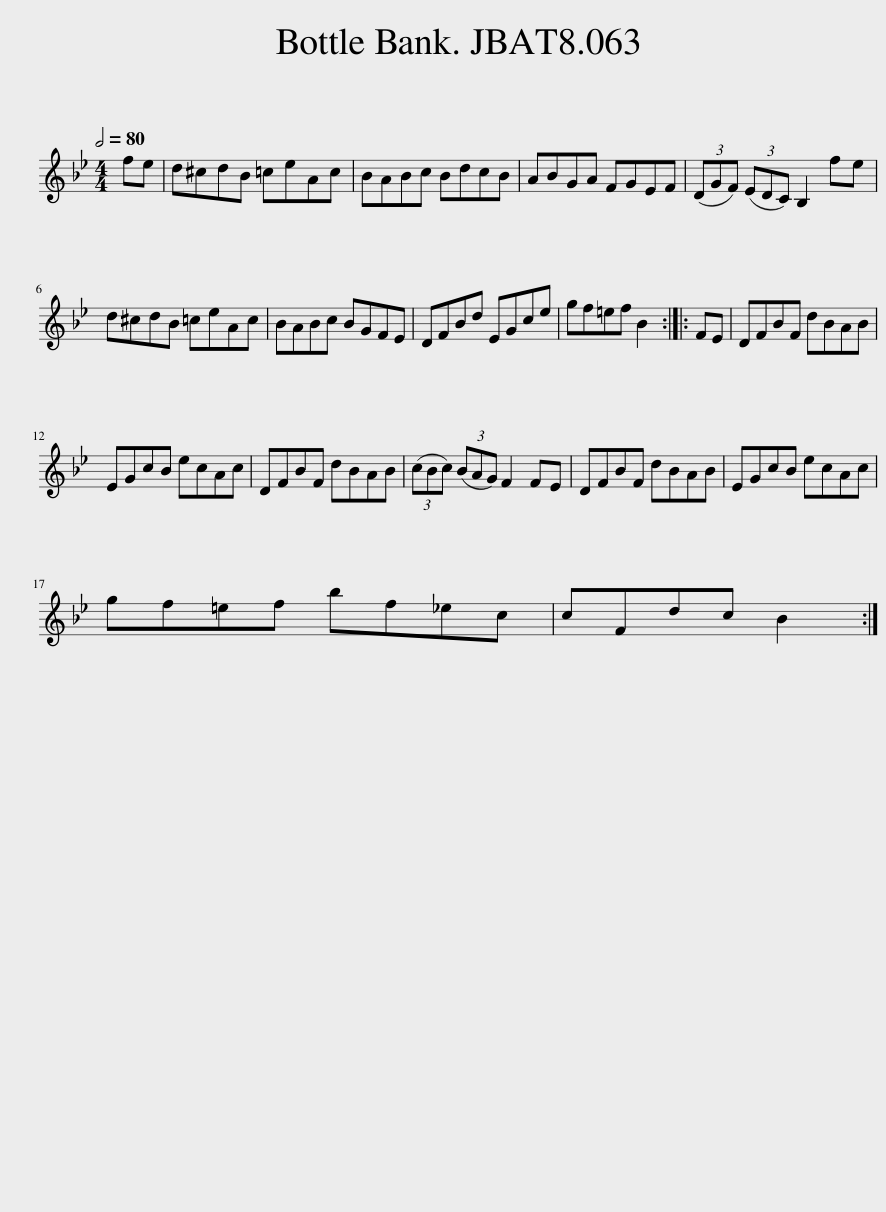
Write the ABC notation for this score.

X:1
L:1/8
Q:1/2=80
M:4/4
I:linebreak $
K:Bb
V:1 treble
V:1
 fe | d^cdB =ceAc | BABc BdcB | ABGA FGEF | (3(DGF) (3(EDC) B,2 fe |$ %5
 d^cdB =ceAc | BABc BGFE | DFBd EGce | gf=ef B2 :: FE | %10
 DFBF dBAB |$ EGcB ecAc | DFBF dBAB | (3(cBc) (3(BAG) F2 FE | DFBF dBAB | %15
 EGcB ecAc |$ gf=ef bf_ec | cFdc B2 :| %18
